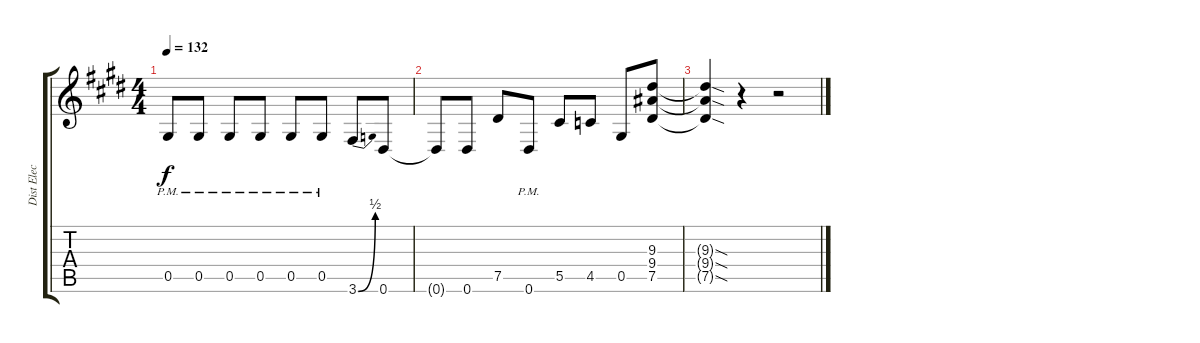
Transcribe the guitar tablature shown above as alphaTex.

\track ("Dist Elec 2" "Dist Elec ") {instrument overdrivenguitar}
\staff {score tabs}
\tuning (Eb4 Bb3 Gb3 Db3 Ab2 Eb2) {hide}
\ts (4 4)
\tempo 132
\clef g2
\ks c#minor
0.5{pm}.8{dy f} 0.5{pm}.8 0.5{pm}.8 0.5{pm}.8 0.5{pm}.8 0.5{pm}.8 3.6{be (bend 0 0 60 2)}.8 0.6.8 |
0.6{t}.8 0.6.8 7.5.8 0.6{pm}.8 5.5.8 4.5.8 0.5.8 (9.3 9.4 7.5).8 |
(9.3{sod t} 9.4{sod t} 7.5{sod t}).4 r.4 r.2
